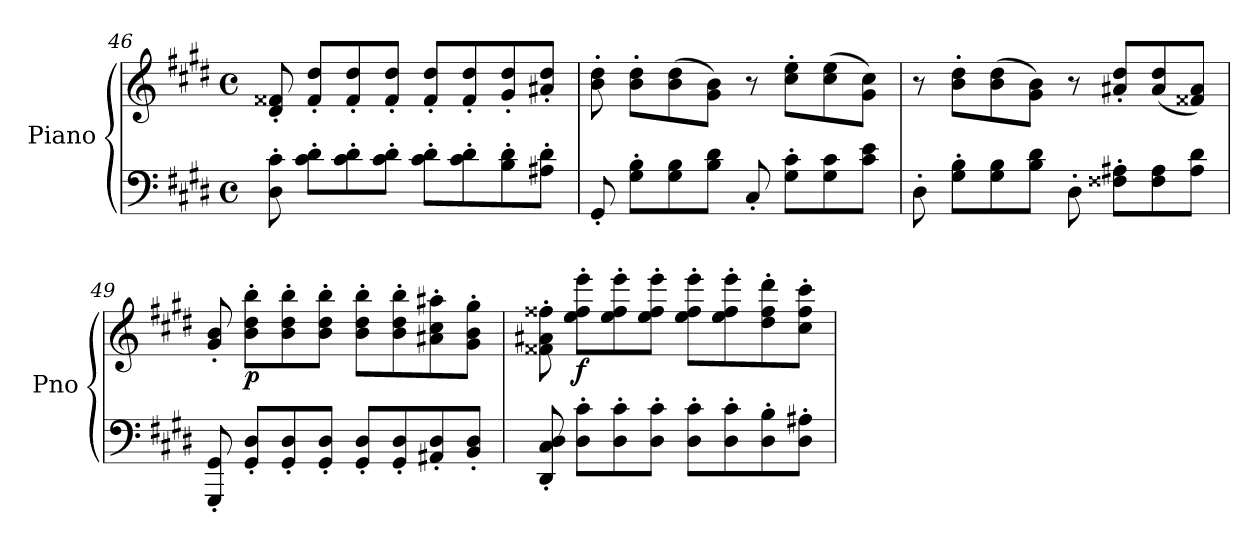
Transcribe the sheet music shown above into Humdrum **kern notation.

**kern	**kern	**dynam
*part1	*part1	*part1
*staff2	*staff1	*staff1/2
*I"Piano	*	*
*I'Pno	*	*
*clefF4	*clefG2	*
*k[f#c#g#d#]	*k[f#c#g#d#]	*
*M4/4	*M4/4	*
*met(c)	*met(c)	*
=46	=46	=46
8D#\' 8c#\'	8d#/' 8f##X/'	.
8c#\' 8d#\'L	8f##/' 8dd#/'L	.
8c#\' 8d#\'	8f##/' 8dd#/'	.
8c#\' 8d#\'J	8f##/' 8dd#/'J	.
8c#\' 8d#\'L	8f##/' 8dd#/'L	.
8c#\' 8d#\'	8f##/' 8dd#/'	.
8B\' 8d#\'	8g#/' 8dd#/'	.
8A#X\' 8d#\'J	8a#X/' 8dd#/'J	.
=47	=47	=47
8GG#'/	8b\' 8dd#\'	.
8G#\' 8B\'L	8b\' 8dd#\'L	.
8G#\ 8B\	(>8b\ 8dd#\	.
8B\ 8d#\J	8g#\ 8b\J)	.
8C#'/	8r	.
8G#\' 8c#\'L	8cc#\' 8ee\'L	.
8G#\ 8c#\	(>8cc#\ 8ee\	.
8c#\ 8e\J	8g#\ 8cc#\J)	.
=48	=48	=48
8D#'\	8r	.
8G#\' 8B\'L	8b\' 8dd#\'L	.
8G#\ 8B\	(>8b\ 8dd#\	.
8B\ 8d#\J	8g#\ 8b\J)	.
8D#'\	8r	.
8F##X\' 8A#X\'L	8a#X/' 8dd#/'L	.
8F##\ 8A#\	(<8a#/ 8dd#/	.
8A#\ 8d#\J	8f##X/ 8a#/J)	.
=49	=49	=49
8GGG#/' 8GG#/'	8g#/' 8b/'	.
!	!	!LO:DY:b
8GG#/' 8D#/'L	8b\' 8dd#\' 8bb\'L	p
8GG#/' 8D#/'	8b\' 8dd#\' 8bb\'	.
8GG#/' 8D#/'J	8b\' 8dd#\' 8bb\'J	.
!	!	!LO:DY:b
8GG#/' 8D#/'L	8b\' 8dd#\' 8bb\'L	other-dynamics
8GG#/' 8D#/'	8b\' 8dd#\' 8bb\'	.
8AA#X/' 8D#/'	8a#X\' 8cc#\' 8aa#X\'	.
8BB/' 8D#/'J	8g#\' 8b\' 8gg#\'J	.
=50	=50	=50
8DD#/' 8C#/' 8D#/'	8f##X\' 8a#X\' 8ff##X\'	.
!	!	!LO:DY:b
8D#\' 8c#\'L	8ee\' 8ff##\' 8eee\'L	f
8D#\' 8c#\'	8ee\' 8ff##\' 8eee\'	.
8D#\' 8c#\'J	8ee\' 8ff##\' 8eee\'J	.
8D#\' 8c#\'L	8ee\' 8ff##\' 8eee\'L	.
8D#\' 8c#\'	8ee\' 8ff##\' 8eee\'	.
8D#\' 8B\'	8dd#\' 8ff##\' 8ddd#\'	.
8D#\' 8A#X\'J	8cc#\' 8ff##\' 8ccc#\'J	.
=	=	=
*-	*-	*-
